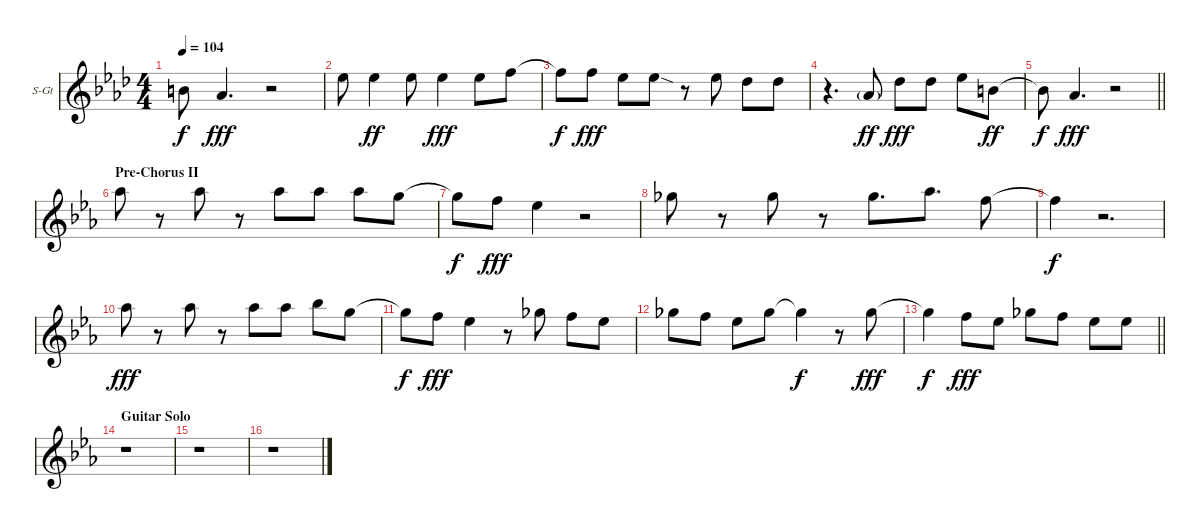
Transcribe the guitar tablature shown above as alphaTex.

\bracketExtendMode groupsimilarinstruments
\firstSystemTrackNameOrientation horizontal
\otherSystemsTrackNameOrientation horizontal
\track ("Vocal" "S-Gt") {instrument lead6voice}
\staff {score}
\tuning (E4 B3 G3 D3 A2 E2)
\displaytranspose 12
\ts (4 4)
\tempo 104
\clef g2
\ks ab
4.3{t}.8{dy f} 6.4.4{d dy fff} r.2 |
4.2.8 4.2.4{dy ff} 4.2.8 4.2.4{dy fff} 4.2.8 6.2.8 |
6.2{t}.8{dy f} 6.2.8{dy fff} 4.2.8 4.2{sod}.8 r.8 4.2.8 2.2.8 6.3.8 |
r.4{d} 6.4{g}.8{dy ff} 2.2.8{dy fff} 2.2.8 4.2.8 4.3.8{dy ff} |
\barLineRight lightlight
4.3{t}.8{dy f} 6.4.4{d dy fff} r.2 |
\section ("" "Pre-Chorus II")
\ks eb
4.1.8 r.8 4.1.8 r.8 4.1.8 4.1.8 4.1.8 3.1.8 |
3.1{t}.8{dy f} 6.2.8{dy fff} 4.2.4 r.2 |
2.1.8 r.8 2.1.8 r.8 2.1.8{d} 4.1.8{d} 6.2.8 |
6.2{t}.4{dy f} r.2{d} |
4.1.8{dy fff} r.8 4.1.8 r.8 4.1.8 4.1.8 6.1.8 3.1.8 |
3.1{t}.8{dy f} 6.2.8{dy fff} 4.2.4 r.8 7.2.8 6.2.8 4.2.8 |
7.2.8 6.2.8 4.2.8 7.2.8 7.2{t}.4{dy f} r.8 7.2.8{dy fff} |
\barLineRight lightlight
7.2{t}.4{dy f} 6.2.8{dy fff} 4.2.8 7.2.8 6.2.8 4.2.8 4.2.8 |
\section ("" "Guitar Solo")
r.1 |
r.1 |
r.1
